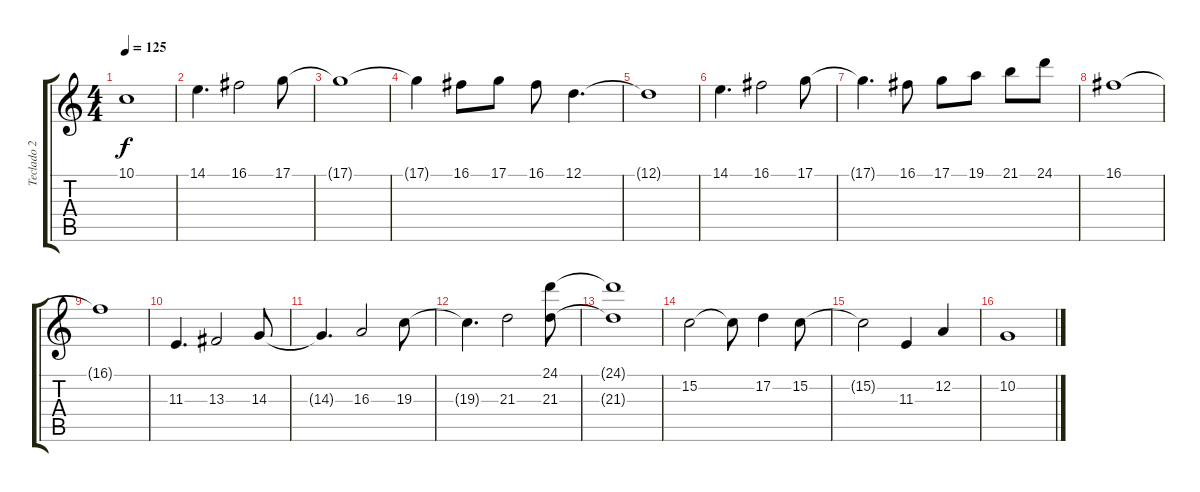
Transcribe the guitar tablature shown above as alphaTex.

\track ("Teclado 2" "Teclado 2") {instrument stringensemble1}
\staff {score tabs}
\tuning (D4 A3 F3 C3 G2 D2) {hide}
\ts (4 4)
\tempo 125
\clef g2
\ks c
10.1{t}.1{dy f} |
14.1.4{d} 16.1.2 17.1.8 |
17.1{t}.1 |
17.1{t}.4 16.1.8 17.1.8 16.1.8 12.1.4{d} |
12.1{t}.1 |
14.1.4{d} 16.1.2 17.1.8 |
17.1{t}.4{d} 16.1.8 17.1.8 19.1.8 21.1.8 24.1.8 |
16.1.1 |
16.1{t}.1{volume 16} |
11.3.4{d volume 9} 13.3.2 14.3.8 |
14.3{t}.4{d} 16.3.2 19.3.8 |
19.3{t}.4{d} 21.3.2 (24.1 21.3).8 |
(24.1{t} 21.3{t}).1 |
15.2.2{volume 9} 15.2{t}.8 17.2.4 15.2.8 |
15.2{t}.2 11.3.4 12.2.4 |
10.2.1
